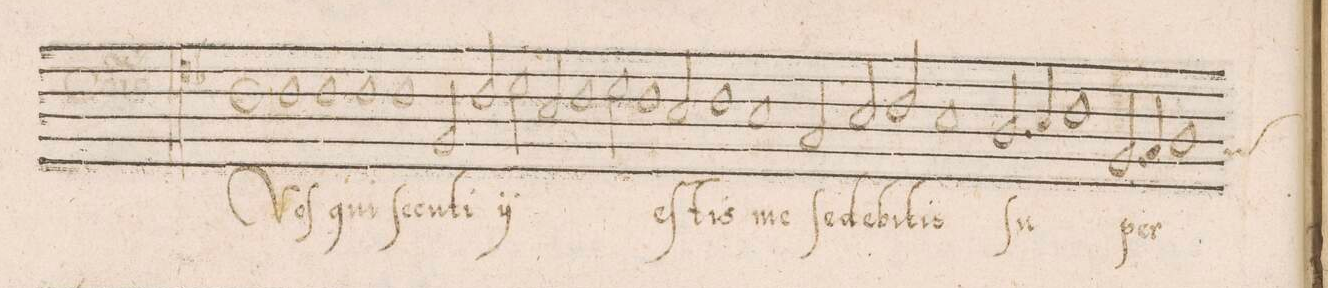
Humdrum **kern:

**kern	**text
*I"ALTVS	*
*clefC5	*
*k[b-]	*
*met(C|)	*
*M2/1	*
1A	Voſ
1A	qui
=2-	=2-
1A	ſe-
1A	-cu-
=3-	=3-
2D/	-ti
*	*ij
2A/	voſ
2B-\	qui
2G/	ſe-
=4-	=4-
1A	-cu-
2B-\	-ti
*	*Xij
1A\	e-
=5-	=5-
2G/	.
1A	-ſtis
=6-	=6-
1G	me
2E/	ſe-
2G/	-de-
=7-	=7-
2A/	-bi-
1G	-tis
2.F/	ſu-
=8-	=8-
4G/	.
1A	.
2.D/	-per
=9-	=9-
4E/	.
*custos:E	*
1F	.
*-	*-
